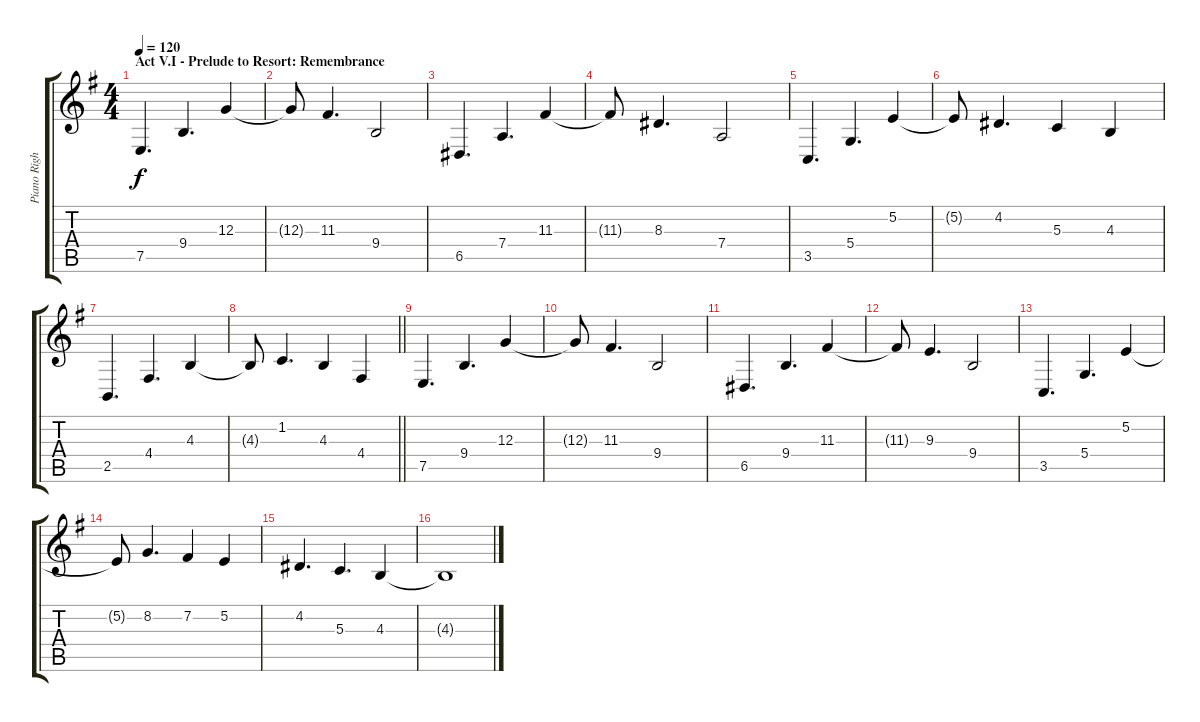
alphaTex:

\track ("Piano Right Standard" "Piano Righ") {instrument acousticgrandpiano}
\staff {score tabs}
\tuning (E4 B3 G3 D3 A2 E2) {hide}
\ts (4 4)
\section ("" "Act V.I - Prelude to Resort: Remembrance")
\tempo 120
\clef g2
\ks eminor
7.5.4{d dy f} 9.4.4{d} 12.3.4 |
12.3{t}.8 11.3.4{d} 9.4.2 |
6.5.4{d} 7.4.4{d} 11.3.4 |
11.3{t}.8 8.3.4{d} 7.4.2 |
3.5.4{d} 5.4.4{d} 5.2.4 |
5.2{t}.8 4.2.4{d} 5.3.4 4.3.4 |
2.5.4{d} 4.4.4{d} 4.3.4 |
\barLineRight lightlight
4.3{t}.8 1.2.4{d} 4.3.4 4.4.4 |
7.5.4{d} 9.4.4{d} 12.3.4 |
12.3{t}.8 11.3.4{d} 9.4.2 |
6.5.4{d} 9.4.4{d} 11.3.4 |
11.3{t}.8 9.3.4{d} 9.4.2 |
3.5.4{d} 5.4.4{d} 5.2.4 |
5.2{t}.8 8.2.4{d} 7.2.4 5.2.4 |
4.2.4{d} 5.3.4{d} 4.3.4 |
4.3{t}.1
